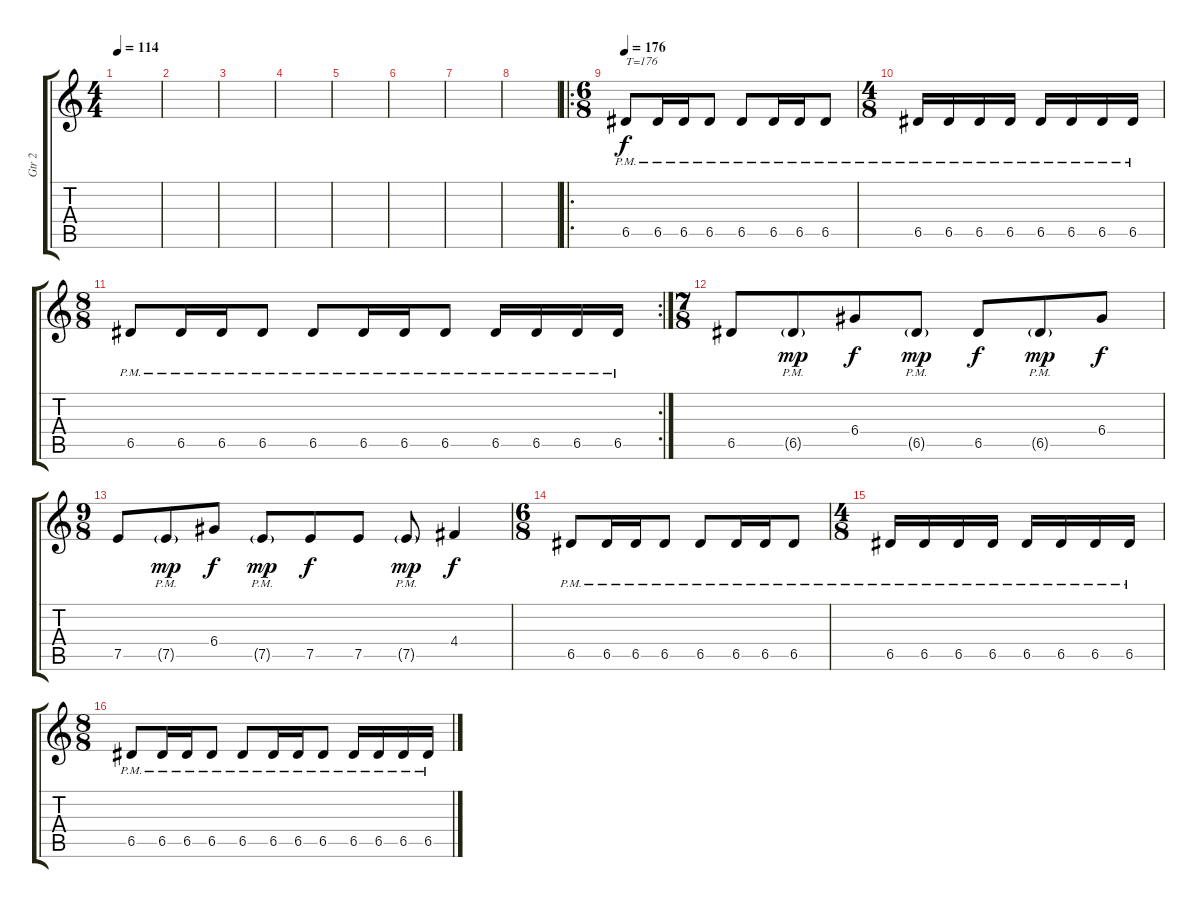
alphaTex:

\track ("Gtr 2" "Gtr 2") {instrument distortionguitar}
\staff {score tabs}
\tuning (E4 B3 G3 D3 A2 E2) {hide}
\ts (4 4)
\tempo 114
\clef g2
\ks c
|
|
|
|
|
|
|
|
\ro
\ts (6 8)
\tempo 176
6.5{pm}.8{txt "T=176"} 6.5{pm}.16 6.5{pm}.16 6.5{pm}.8 6.5{pm}.8 6.5{pm}.16 6.5{pm}.16 6.5{pm}.8 |
\ts (4 8)
6.5{pm}.16 6.5{pm}.16 6.5{pm}.16 6.5{pm}.16 6.5{pm}.16 6.5{pm}.16 6.5{pm}.16 6.5{pm}.16 |
\rc 2
\ts (8 8)
6.5{pm}.8 6.5{pm}.16 6.5{pm}.16 6.5{pm}.8 6.5{pm}.8 6.5{pm}.16 6.5{pm}.16 6.5{pm}.8 6.5{pm}.16 6.5{pm}.16 6.5{pm}.16 6.5{pm}.16 |
\ts (7 8)
6.5.8 6.5{g pm}.8{dy mp} 6.4.8{dy f} 6.5{g pm}.8{dy mp} 6.5.8{dy f} 6.5{g pm}.8{dy mp} 6.4.8{dy f} |
\ts (9 8)
7.5.8 7.5{g pm}.8{dy mp} 6.4.8{dy f} 7.5{g pm}.8{dy mp} 7.5.8{dy f} 7.5.8 7.5{g pm}.8{dy mp} 4.4.4{dy f} |
\ts (6 8)
6.5{pm}.8 6.5{pm}.16 6.5{pm}.16 6.5{pm}.8 6.5{pm}.8 6.5{pm}.16 6.5{pm}.16 6.5{pm}.8 |
\ts (4 8)
6.5{pm}.16 6.5{pm}.16 6.5{pm}.16 6.5{pm}.16 6.5{pm}.16 6.5{pm}.16 6.5{pm}.16 6.5{pm}.16 |
\ts (8 8)
6.5{pm}.8 6.5{pm}.16 6.5{pm}.16 6.5{pm}.8 6.5{pm}.8 6.5{pm}.16 6.5{pm}.16 6.5{pm}.8 6.5{pm}.16 6.5{pm}.16 6.5{pm}.16 6.5{pm}.16
